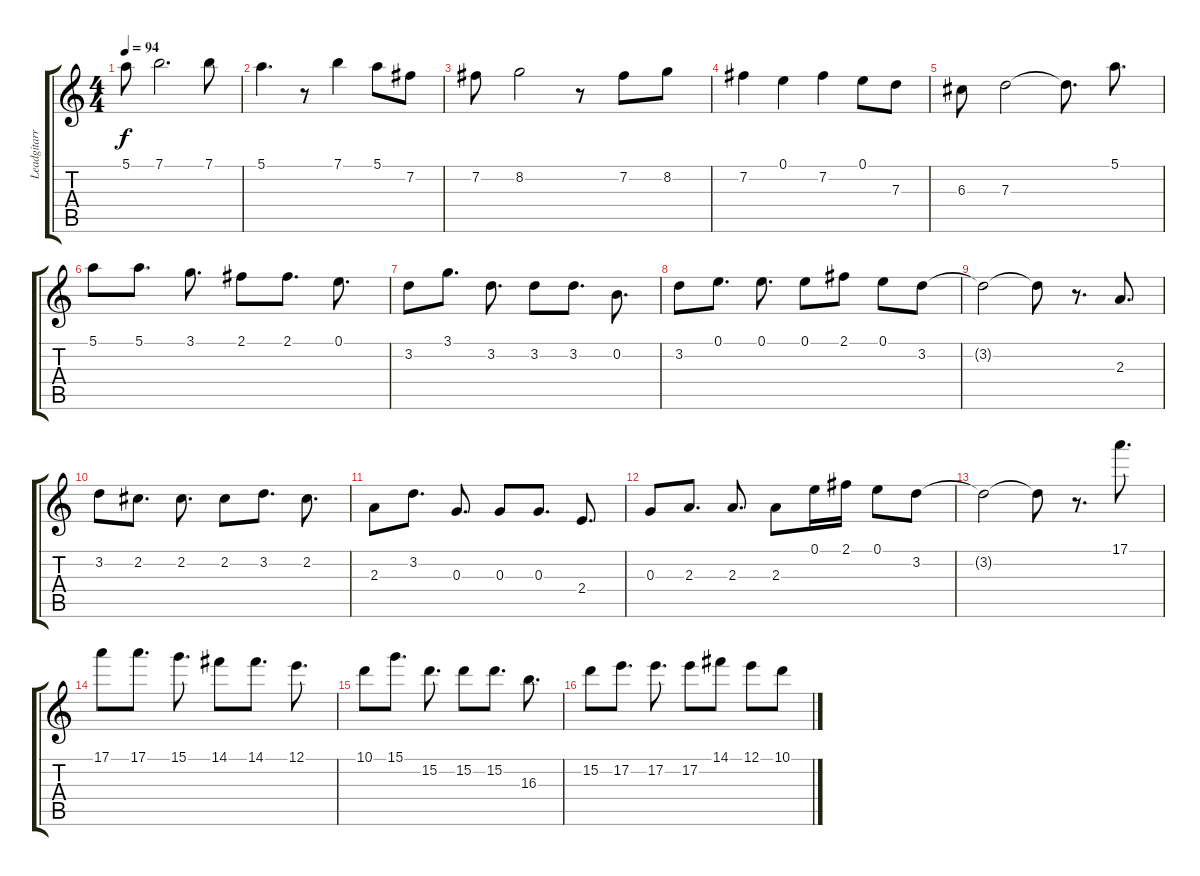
\track ("Leadgitarre" "Leadgitarr") {instrument overdrivenguitar}
\staff {score tabs}
\tuning (E4 B3 G3 D3 A2 E2) {hide}
\ts (4 4)
\tempo 94
\clef g2
\ks c
5.1.8{dy f} 7.1.2{d} 7.1.8 |
5.1.4{d} r.8 7.1.4 5.1.8 7.2.8 |
7.2.8 8.2.2 r.8 7.2.8 8.2.8 |
7.2.4 0.1.4 7.2.4 0.1.8 7.3.8 |
6.3.8 7.3.2 7.3{t}.8{d} 5.1.8{d} |
5.1.8 5.1.8{d} 3.1.8{d} 2.1.8 2.1.8{d} 0.1.8{d} |
3.2.8 3.1.8{d} 3.2.8{d} 3.2.8 3.2.8{d} 0.2.8{d} |
3.2.8 0.1.8{d} 0.1.8{d} 0.1.8 2.1.8 0.1.8 3.2.8 |
3.2{t}.2 3.2{t}.8 r.8{d} 2.3.8{d} |
3.2.8 2.2.8{d} 2.2.8{d} 2.2.8 3.2.8{d} 2.2.8{d} |
2.3.8 3.2.8{d} 0.3.8{d} 0.3.8 0.3.8{d} 2.4.8{d} |
0.3.8 2.3.8{d} 2.3.8{d} 2.3.8 0.1.16 2.1.16 0.1.8 3.2.8 |
3.2{t}.2 3.2{t}.8 r.8{d} 17.1.8{d} |
17.1.8 17.1.8{d} 15.1.8{d} 14.1.8 14.1.8{d} 12.1.8{d} |
10.1.8 15.1.8{d} 15.2.8{d} 15.2.8 15.2.8{d} 16.3.8{d} |
15.2.8 17.2.8{d} 17.2.8{d} 17.2.8 14.1.8 12.1.8 10.1.8
